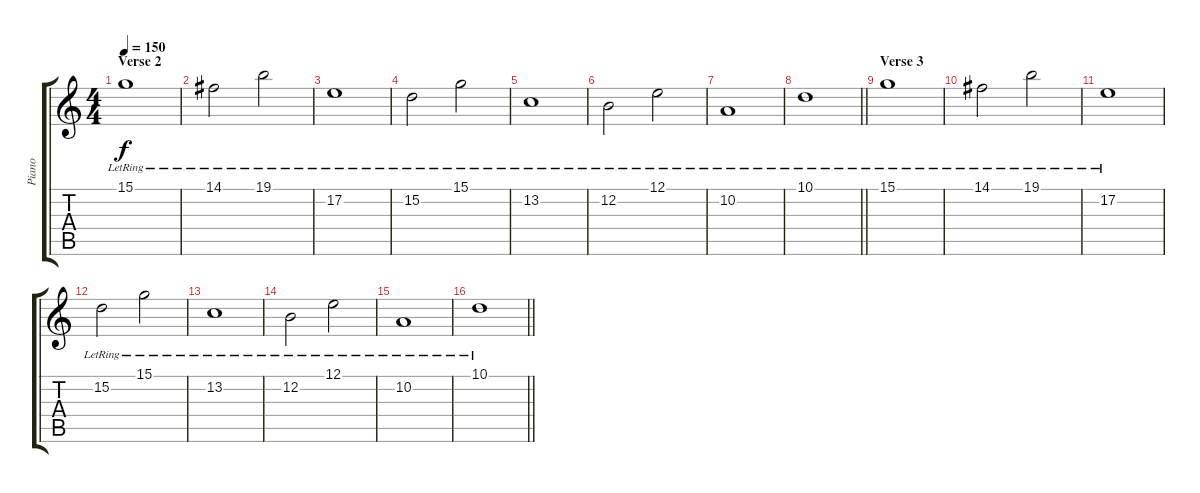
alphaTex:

\track ("Piano" "Piano") {instrument electricgrandpiano}
\staff {score tabs}
\tuning (E4 B3 G3 D3 A2 E2) {hide}
\ts (4 4)
\section ("" "Verse 2")
\tempo 150
\clef g2
\ks c
15.1{lr}.1{dy f} |
14.1{lr}.2 19.1{lr}.2 |
17.2{lr}.1 |
15.2{lr}.2 15.1{lr}.2 |
13.2{lr}.1 |
12.2{lr}.2 12.1{lr}.2 |
10.2{lr}.1 |
\barLineRight lightlight
10.1{lr}.1 |
\section ("" "Verse 3")
15.1{lr}.1{volume 9} |
14.1{lr}.2 19.1{lr}.2 |
17.2{lr}.1 |
15.2{lr}.2 15.1{lr}.2 |
13.2{lr}.1 |
12.2{lr}.2 12.1{lr}.2 |
10.2{lr}.1 |
\barLineRight lightlight
10.1{lr}.1
